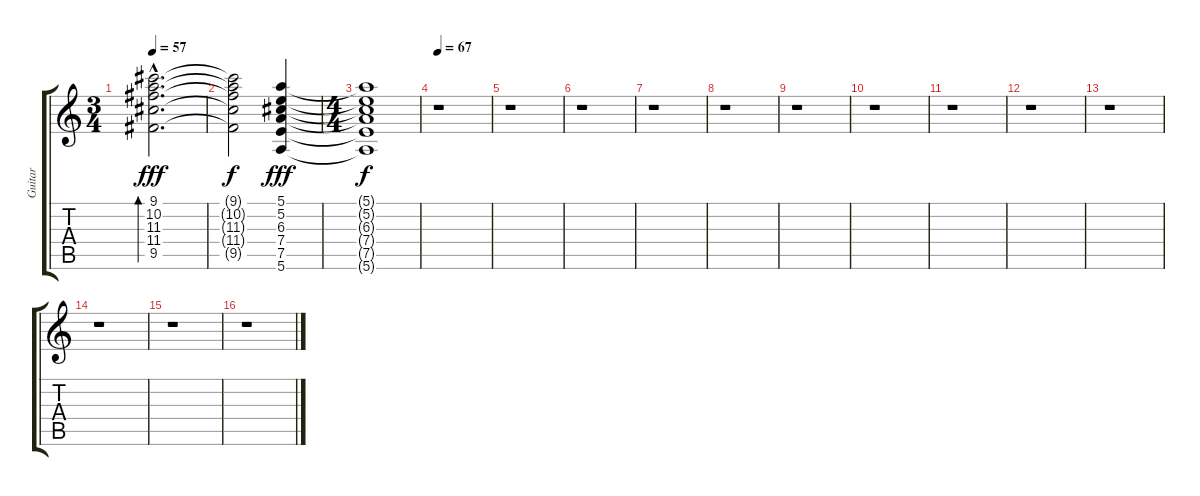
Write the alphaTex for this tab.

\track ("Guitar" "Guitar") {instrument acousticguitarsteel}
\staff {score tabs}
\tuning (E4 B3 G3 D3 A2 E2) {hide}
\ts (3 4)
\tempo 57
\clef g2
\ks c
(9.1{hac} 10.2{hac} 11.3{hac} 11.4{hac} 9.5{hac}).2{d bd 240 dy fff} |
(9.1{t} 10.2{t} 11.3{t} 11.4{t} 9.5{t}).2{dy f} (5.1 5.2 6.3 7.4 7.5 5.6).4{dy fff} |
\ts (4 4)
(5.1{t} 5.2{t} 6.3{t} 7.4{t} 7.5{t} 5.6{t}).1{dy f} |
\tempo 67
r.1 |
r.1 |
r.1 |
r.1 |
r.1 |
r.1 |
r.1 |
r.1 |
r.1 |
r.1 |
r.1 |
r.1 |
r.1
